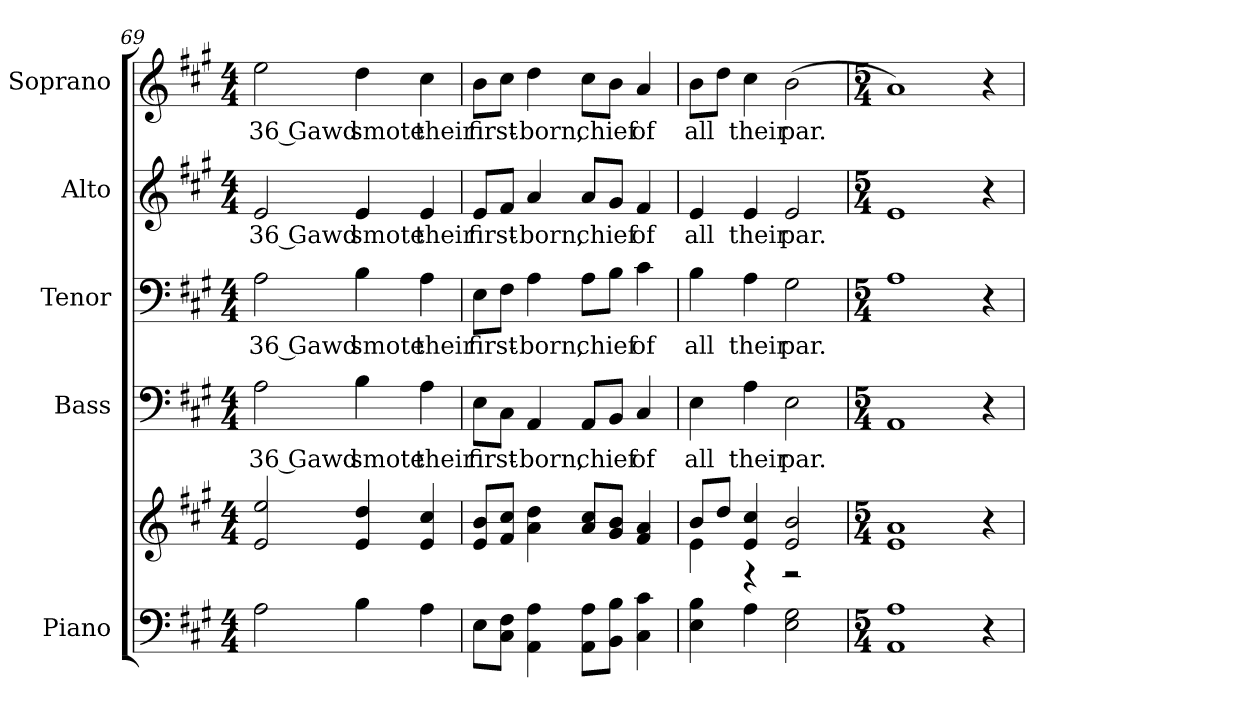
**kern	**kern	**kern	**text	**kern	**text	**kern	**text	**kern	**text
*part5	*part5	*part4	*part4	*part3	*part3	*part2	*part2	*part1	*part1
*staff6	*staff5	*staff4	*staff4	*staff3	*staff3	*staff2	*staff2	*staff1	*staff1
*I"Piano	*	*I"Bass	*	*I"Tenor	*	*I"Alto	*	*I"Soprano	*
*I'Pno.	*	*I'B.	*	*I'T.	*	*I'A.	*	*I'S.	*
!!LO:LB:g=z
*clefF4	*clefG2	*clefF4	*	*clefF4	*	*clefG2	*	*clefG2	*
*k[f#c#g#]	*k[f#c#g#]	*k[f#c#g#]	*	*k[f#c#g#]	*	*k[f#c#g#]	*	*k[f#c#g#]	*
*A:	*A:	*A:	*	*A:	*	*A:	*	*A:	*
*M4/4	*M4/4	*M4/4	*	*M4/4	*	*M4/4	*	*M4/4	*
=69	=69	=69	=69	=69	=69	=69	=69	=69	=69
!	!	!	!LO:LY:b:color=#000000	!	!	!	!	!	!
!	!	!	!	!	!LO:LY:b:color=#000000	!	!	!	!
!	!	!	!	!	!	!	!LO:LY:b:color=#000000	!	!
!	!	!	!	!	!	!	!	!	!LO:LY:b:color=#000000
2Ai\	2ei/ 2eei	2Ai\	36 Gawd	2Ai\	36 Gawd	2ei/	36 Gawd	2eei\	36 Gawd
!	!	!	!LO:LY:b:color=#000000	!	!	!	!	!	!
!	!	!	!	!	!LO:LY:b:color=#000000	!	!	!	!
!	!	!	!	!	!	!	!LO:LY:b:color=#000000	!	!
!	!	!	!	!	!	!	!	!	!LO:LY:b:color=#000000
4Bi\	4ei/ 4ddi	4Bi\	smote	4Bi\	smote	4ei/	smote	4ddi\	smote
!	!	!	!LO:LY:b:color=#000000	!	!	!	!	!	!
!	!	!	!	!	!LO:LY:b:color=#000000	!	!	!	!
!	!	!	!	!	!	!	!LO:LY:b:color=#000000	!	!
!	!	!	!	!	!	!	!	!	!LO:LY:b:color=#000000
4Ai\	4ei/ 4cc#i	4Ai\	their	4Ai\	their	4ei/	their	4cc#i\	their
=70	=70	=70	=70	=70	=70	=70	=70	=70	=70
!	!	!	!LO:LY:b:color=#000000	!	!	!	!	!	!
!	!	!	!	!	!LO:LY:b:color=#000000	!	!	!	!
!	!	!	!	!	!	!	!LO:LY:b:color=#000000	!	!
!	!	!	!	!	!	!	!	!	!LO:LY:b:color=#000000
8Ei\L	8ei/ 8biL	8Ei\L	first-	8Ei\L	first-	8ei/L	first-	8bi\L	first-
8C#i\ 8F#iJ	8f#i/ 8cc#iJ	8C#i\J	.	8F#i\J	.	8f#i/J	.	8cc#i\J	.
!	!	!	!LO:LY:b:color=#000000	!	!	!	!	!	!
!	!	!	!	!	!LO:LY:b:color=#000000	!	!	!	!
!	!	!	!	!	!	!	!LO:LY:b:color=#000000	!	!
!	!	!	!	!	!	!	!	!	!LO:LY:b:color=#000000
4AAi\ 4Ai	4ai\ 4ddi	4AAi/	-born,	4Ai\	-born,	4ai/	-born,	4ddi\	-born,
!	!	!	!LO:LY:b:color=#000000	!	!	!	!	!	!
!	!	!	!	!	!LO:LY:b:color=#000000	!	!	!	!
!	!	!	!	!	!	!	!LO:LY:b:color=#000000	!	!
!	!	!	!	!	!	!	!	!	!LO:LY:b:color=#000000
8AAi\ 8AiL	8ai/ 8cc#iL	8AAi/L	chief	8Ai\L	chief	8ai/L	chief	8cc#i\L	chief
8BBi\ 8BiJ	8g#i/ 8biJ	8BBi/J	.	8Bi\J	.	8g#i/J	.	8bi\J	.
!	!	!	!LO:LY:b:color=#000000	!	!	!	!	!	!
!	!	!	!	!	!LO:LY:b:color=#000000	!	!	!	!
!	!	!	!	!	!	!	!LO:LY:b:color=#000000	!	!
!	!	!	!	!	!	!	!	!	!LO:LY:b:color=#000000
4C#i\ 4c#i	4f#i/ 4ai	4C#i/	of	4c#i\	of	4f#i/	of	4ai/	of
=71	=71	=71	=71	=71	=71	=71	=71	=71	=71
*	*^	*	*	*	*	*	*	*	*
!	!	!	!	!LO:LY:b:color=#000000	!	!	!	!	!	!
!	!	!	!	!	!	!LO:LY:b:color=#000000	!	!	!	!
!	!	!	!	!	!	!	!	!LO:LY:b:color=#000000	!	!
!	!	!	!	!	!	!	!	!	!	!LO:LY:b:color=#000000
4Ei\ 4Bi	8bi/L	4ei\	4Ei\	all	4Bi\	all	4ei/	all	8bi\L	all
.	8ddi/J	.	.	.	.	.	.	.	8ddi\J	.
!	!	!	!	!LO:LY:b:color=#000000	!	!	!	!	!	!
!	!	!	!	!	!	!LO:LY:b:color=#000000	!	!	!	!
!	!	!	!	!	!	!	!	!LO:LY:b:color=#000000	!	!
!	!	!	!	!	!	!	!	!	!	!LO:LY:b:color=#000000
4Ai\	4ei/ 4cc#i	4r	4Ai\	their	4Ai\	their	4ei/	their	4cc#i\	their
!	!	!	!	!LO:LY:b:color=#000000	!	!	!	!	!	!
!	!	!	!	!	!	!LO:LY:b:color=#000000	!	!	!	!
!	!	!	!	!	!	!	!	!LO:LY:b:color=#000000	!	!
!	!	!	!	!	!	!	!	!	!	!LO:LY:b:color=#000000
2Ei\ 2G#i	2ei/ 2bi	2r	2Ei\	par.	2G#i\	par.	2ei/	par.	(2bi\	par.
*	*v	*v	*	*	*	*	*	*	*	*
=72	=72	=72	=72	=72	=72	=72	=72	=72	=72
*M5/4	*M5/4	*M5/4	*	*M5/4	*	*M5/4	*	*M5/4	*
1AAi 1Ai	1ei 1ai	1AAi	.	1Ai	.	1ei	.	1ai)	.
4r	4r	4r	.	4r	.	4r	.	4r	.
=	=	=	=	=	=	=	=	=	=
*-	*-	*-	*-	*-	*-	*-	*-	*-	*-
